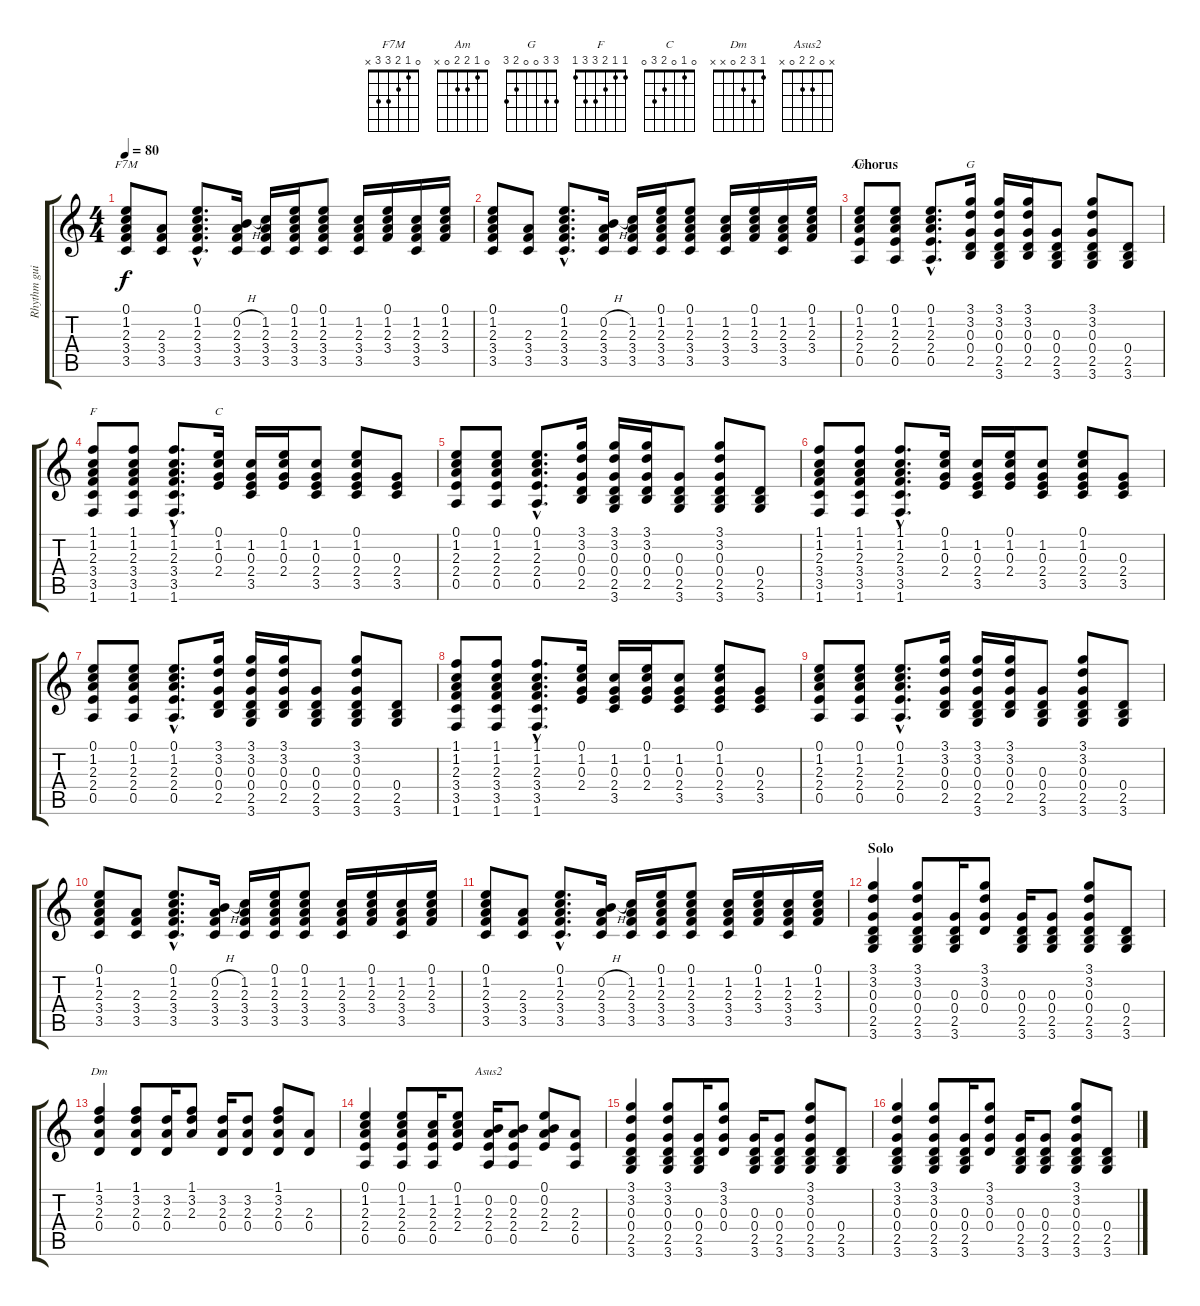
\track ("Rhythm guitar" "Rhythm gui") {instrument acousticguitarnylon}
\staff {score tabs}
\tuning (E4 B3 G3 D3 A2 E2) {hide}
\chord ("F7M" 0 1 2 3 3 x)
\chord ("Am" 0 1 2 2 0 x)
\chord ("G" 3 3 0 0 2 3)
\chord ("F" 1 1 2 3 3 1)
\chord ("C" 0 1 0 2 3 0)
\chord ("Dm" 1 3 2 0 x x)
\chord ("Asus2" x 0 2 2 0 x)
\ts (4 4)
\tempo 80
\clef g2
\ks c
(0.1 1.2 2.3 3.4 3.5).8{ch "F7M" dy f} (2.3 3.4 3.5).8 (0.1{hac} 1.2{hac} 2.3{hac} 3.4{hac} 3.5{hac}).8{d} (0.2{h} 2.3 3.4 3.5).16 (1.2 2.3 3.4 3.5).16 (0.1 1.2 2.3 3.4 3.5).16 (0.1 1.2 2.3 3.4 3.5).8 (1.2 2.3 3.4 3.5).16 (0.1 1.2 2.3 3.4).16 (1.2 2.3 3.4 3.5).16 (0.1 1.2 2.3 3.4).16 |
(0.1 1.2 2.3 3.4 3.5).8 (2.3 3.4 3.5).8 (0.1{hac} 1.2{hac} 2.3{hac} 3.4{hac} 3.5{hac}).8{d} (0.2{h} 2.3 3.4 3.5).16 (1.2 2.3 3.4 3.5).16 (0.1 1.2 2.3 3.4 3.5).16 (0.1 1.2 2.3 3.4 3.5).8 (1.2 2.3 3.4 3.5).16 (0.1 1.2 2.3 3.4).16 (1.2 2.3 3.4 3.5).16 (0.1 1.2 2.3 3.4).16 |
\section ("" "Chorus")
(0.1 1.2 2.3 2.4 0.5).8{ch "Am"} (0.1 1.2 2.3 2.4 0.5).8 (0.1{hac} 1.2{hac} 2.3{hac} 2.4{hac} 0.5{hac}).8{d} (3.1 3.2 0.3 0.4 2.5).16{ch "G"} (3.1 3.2 0.3 0.4 2.5 3.6).16 (3.1 3.2 0.3 0.4 2.5).16 (0.3 0.4 2.5 3.6).8 (3.1 3.2 0.3 0.4 2.5 3.6).8 (0.4 2.5 3.6).8 |
(1.1 1.2 2.3 3.4 3.5 1.6).8{ch "F"} (1.1 1.2 2.3 3.4 3.5 1.6).8 (1.1{hac} 1.2{hac} 2.3{hac} 3.4{hac} 3.5{hac} 1.6{hac}).8{d} (0.1 1.2 0.3 2.4).16{ch "C"} (1.2 0.3 2.4 3.5).16 (0.1 1.2 0.3 2.4).16 (1.2 0.3 2.4 3.5).8 (0.1 1.2 0.3 2.4 3.5).8 (0.3 2.4 3.5).8 |
(0.1 1.2 2.3 2.4 0.5).8 (0.1 1.2 2.3 2.4 0.5).8 (0.1{hac} 1.2{hac} 2.3{hac} 2.4{hac} 0.5{hac}).8{d} (3.1 3.2 0.3 0.4 2.5).16 (3.1 3.2 0.3 0.4 2.5 3.6).16 (3.1 3.2 0.3 0.4 2.5).16 (0.3 0.4 2.5 3.6).8 (3.1 3.2 0.3 0.4 2.5 3.6).8 (0.4 2.5 3.6).8 |
(1.1 1.2 2.3 3.4 3.5 1.6).8 (1.1 1.2 2.3 3.4 3.5 1.6).8 (1.1{hac} 1.2{hac} 2.3{hac} 3.4{hac} 3.5{hac} 1.6{hac}).8{d} (0.1 1.2 0.3 2.4).16 (1.2 0.3 2.4 3.5).16 (0.1 1.2 0.3 2.4).16 (1.2 0.3 2.4 3.5).8 (0.1 1.2 0.3 2.4 3.5).8 (0.3 2.4 3.5).8 |
(0.1 1.2 2.3 2.4 0.5).8 (0.1 1.2 2.3 2.4 0.5).8 (0.1{hac} 1.2{hac} 2.3{hac} 2.4{hac} 0.5{hac}).8{d} (3.1 3.2 0.3 0.4 2.5).16 (3.1 3.2 0.3 0.4 2.5 3.6).16 (3.1 3.2 0.3 0.4 2.5).16 (0.3 0.4 2.5 3.6).8 (3.1 3.2 0.3 0.4 2.5 3.6).8 (0.4 2.5 3.6).8 |
(1.1 1.2 2.3 3.4 3.5 1.6).8 (1.1 1.2 2.3 3.4 3.5 1.6).8 (1.1{hac} 1.2{hac} 2.3{hac} 3.4{hac} 3.5{hac} 1.6{hac}).8{d} (0.1 1.2 0.3 2.4).16 (1.2 0.3 2.4 3.5).16 (0.1 1.2 0.3 2.4).16 (1.2 0.3 2.4 3.5).8 (0.1 1.2 0.3 2.4 3.5).8 (0.3 2.4 3.5).8 |
(0.1 1.2 2.3 2.4 0.5).8 (0.1 1.2 2.3 2.4 0.5).8 (0.1{hac} 1.2{hac} 2.3{hac} 2.4{hac} 0.5{hac}).8{d} (3.1 3.2 0.3 0.4 2.5).16 (3.1 3.2 0.3 0.4 2.5 3.6).16 (3.1 3.2 0.3 0.4 2.5).16 (0.3 0.4 2.5 3.6).8 (3.1 3.2 0.3 0.4 2.5 3.6).8 (0.4 2.5 3.6).8 |
(0.1 1.2 2.3 3.4 3.5).8 (2.3 3.4 3.5).8 (0.1{hac} 1.2{hac} 2.3{hac} 3.4{hac} 3.5{hac}).8{d} (0.2{h} 2.3 3.4 3.5).16 (1.2 2.3 3.4 3.5).16 (0.1 1.2 2.3 3.4 3.5).16 (0.1 1.2 2.3 3.4 3.5).8 (1.2 2.3 3.4 3.5).16 (0.1 1.2 2.3 3.4).16 (1.2 2.3 3.4 3.5).16 (0.1 1.2 2.3 3.4).16 |
(0.1 1.2 2.3 3.4 3.5).8 (2.3 3.4 3.5).8 (0.1{hac} 1.2{hac} 2.3{hac} 3.4{hac} 3.5{hac}).8{d} (0.2{h} 2.3 3.4 3.5).16 (1.2 2.3 3.4 3.5).16 (0.1 1.2 2.3 3.4 3.5).16 (0.1 1.2 2.3 3.4 3.5).8 (1.2 2.3 3.4 3.5).16 (0.1 1.2 2.3 3.4).16 (1.2 2.3 3.4 3.5).16 (0.1 1.2 2.3 3.4).16 |
\section ("" "Solo")
(3.1 3.2 0.3 0.4 2.5 3.6).4 (3.1 3.2 0.3 0.4 2.5 3.6).8 (0.3 0.4 2.5 3.6).16 (3.1 3.2 0.3 0.4).8 (0.3 0.4 2.5 3.6).16 (0.3 0.4 2.5 3.6).8 (3.1 3.2 0.3 0.4 2.5 3.6).8 (0.4 2.5 3.6).8 |
(1.1 3.2 2.3 0.4).4{ch "Dm"} (1.1 3.2 2.3 0.4).8 (3.2 2.3 0.4).16 (1.1 3.2 2.3).8 (3.2 2.3 0.4).16 (3.2 2.3 0.4).8 (1.1 3.2 2.3 0.4).8 (2.3 0.4).8 |
(0.1 1.2 2.3 2.4 0.5).4 (0.1 1.2 2.3 2.4 0.5).8 (1.2 2.3 2.4 0.5).16 (0.1 1.2 2.3 2.4).8 (0.2 2.3 2.4 0.5).16{ch "Asus2"} (0.2 2.3 2.4 0.5).8 (0.1 0.2 2.3 2.4).8 (2.3 2.4 0.5).8 |
(3.1 3.2 0.3 0.4 2.5 3.6).4 (3.1 3.2 0.3 0.4 2.5 3.6).8 (0.3 0.4 2.5 3.6).16 (3.1 3.2 0.3 0.4).8 (0.3 0.4 2.5 3.6).16 (0.3 0.4 2.5 3.6).8 (3.1 3.2 0.3 0.4 2.5 3.6).8 (0.4 2.5 3.6).8 |
(3.1 3.2 0.3 0.4 2.5 3.6).4 (3.1 3.2 0.3 0.4 2.5 3.6).8 (0.3 0.4 2.5 3.6).16 (3.1 3.2 0.3 0.4).8 (0.3 0.4 2.5 3.6).16 (0.3 0.4 2.5 3.6).8 (3.1 3.2 0.3 0.4 2.5 3.6).8 (0.4 2.5 3.6).8
